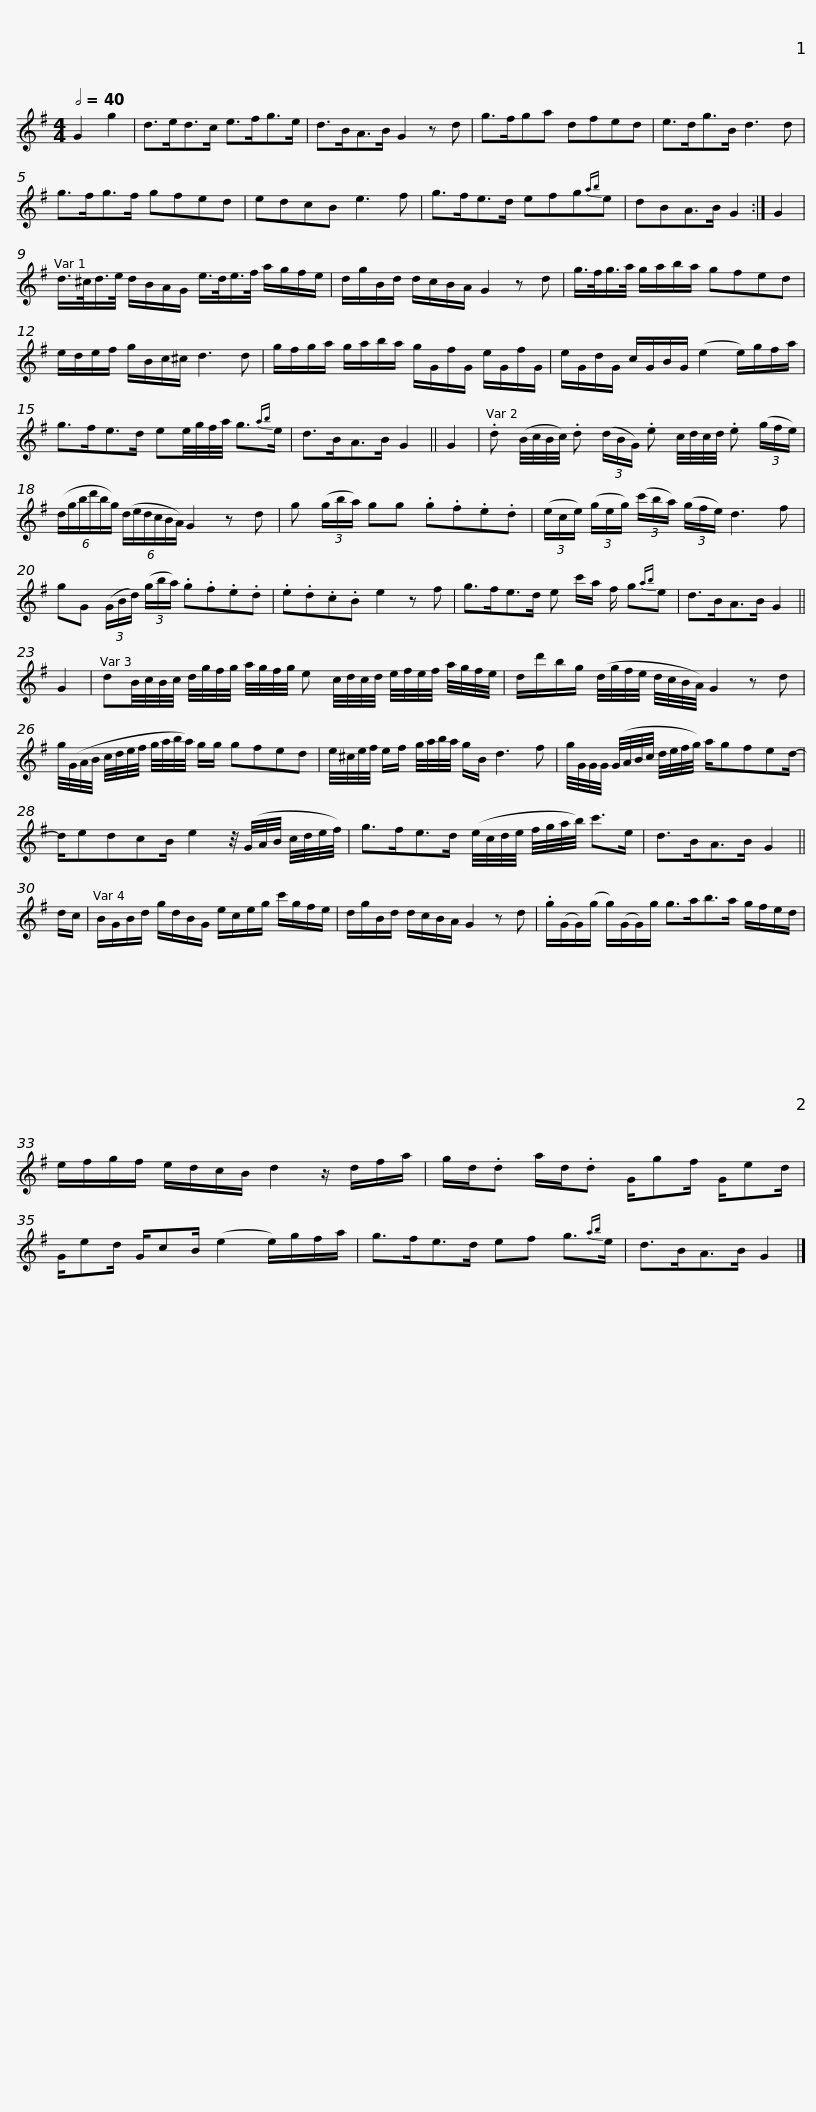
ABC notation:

X:1
L:1/8
Q:1/2=40
M:4/4
I:linebreak $
K:G
V:1 treble
V:1
 G2 g2 | d>ed>c e>fg>e | d>BA>B G2 z d | g>fga dfed | e>dg>B d3 d | %5
 g>fg>f gfed |$ edcB e3 f | g>fe>d efg{ab}e | dBA>B G2 :| G2 | %10
 d/>^c/d/>e/ d/B/A/G/ e/>d/e/>f/ a/g/f/e/ |$ d/g/B/d/ d/c/B/A/ G2 z d | g/>f/g/>a/ g/a/b/a/ gfed | e/d/e/f/ g/B/c/^c/ d3 d |$ g/f/g/a/ g/a/b/a/ g/G/f/G/ e/G/f/G/ | %15
 e/G/d/G/ c/G/B/G/ (e2 e/)g/f/a/ | g>fe>d ee/4g/4f/4a/4 g3/2{ab}e/ |$ d>BA>B G2 || G2 | .d (B/4c/4B/4c/4) .d (3(d/B/G/) .e c/4d/4c/4d/4 .e (3(g/f/e/) | %20
 (6:2:6(d/g/b/d'/b/g/) (6:2:6(d/e/d/c/B/A/) G2 z d |$ g (3(g/b/a/) gg .g.f.e.d | (3(e/c/e/) (3(g/e/g/) (3(c'/b/a/) (3(g/f/e/) d3 f | gG (3(G/B/d/) (3(g/b/a/) .g.f.e.d | .e.d.c.B e2 z f |$ %25
 g>fe>d e c'/a/ f/ g{ab}e | d>BA>B G2 || G2 | dB/4c/4B/4c/4 d/4g/4f/4g/4 a/4g/4f/4g/4 e c/4d/4c/4d/4 e/4f/4e/4f/4 a/4g/4f/4e/4 |$ d/d'/b/g/ (d/4g/4f/4e/4 d/4c/4B/4A/4) G2 z d | %30
 g/4(G/4A/4B/4 c/4d/4e/4f/4 g/4a/4b/4a/4) g/g/ gfed |$ e/4^c/4e/4f/4 e/f/ g/4a/4b/4a/4 g/B/ d3 f | g/4G/4G/4G/4 (G/4A/4B/4c/4 d/4e/4f/4g/4) a/gfed/- | d/edcB/ e2 z/4 (G/4A/4B/4 c/4d/4e/4f/4) |$ g>fe>d (e/4c/4d/4e/4 f/4g/4a/4b/4) c'>e | %35
 d>BA>B G2 || d/c/ | B/G/B/d/ g/d/B/G/ e/c/e/g/ c'/g/f/e/ |$ d/g/B/d/ d/c/B/A/ G2 z d | .g/(G/G/)(g/ g/)(G/G/)g/ g>ab>a g/f/e/d/ | %40
 e/f/g/f/ e/d/c/B/ d2 z/ d/f/a/ |$ g/d/.d a/d/.d G/gf/ G/ed/ | G/ed/ G/cB/ (e2 e/)g/f/a/ | g>fe>d ef g3/2{ab}e/ | d>BA>B G2 |] %45
